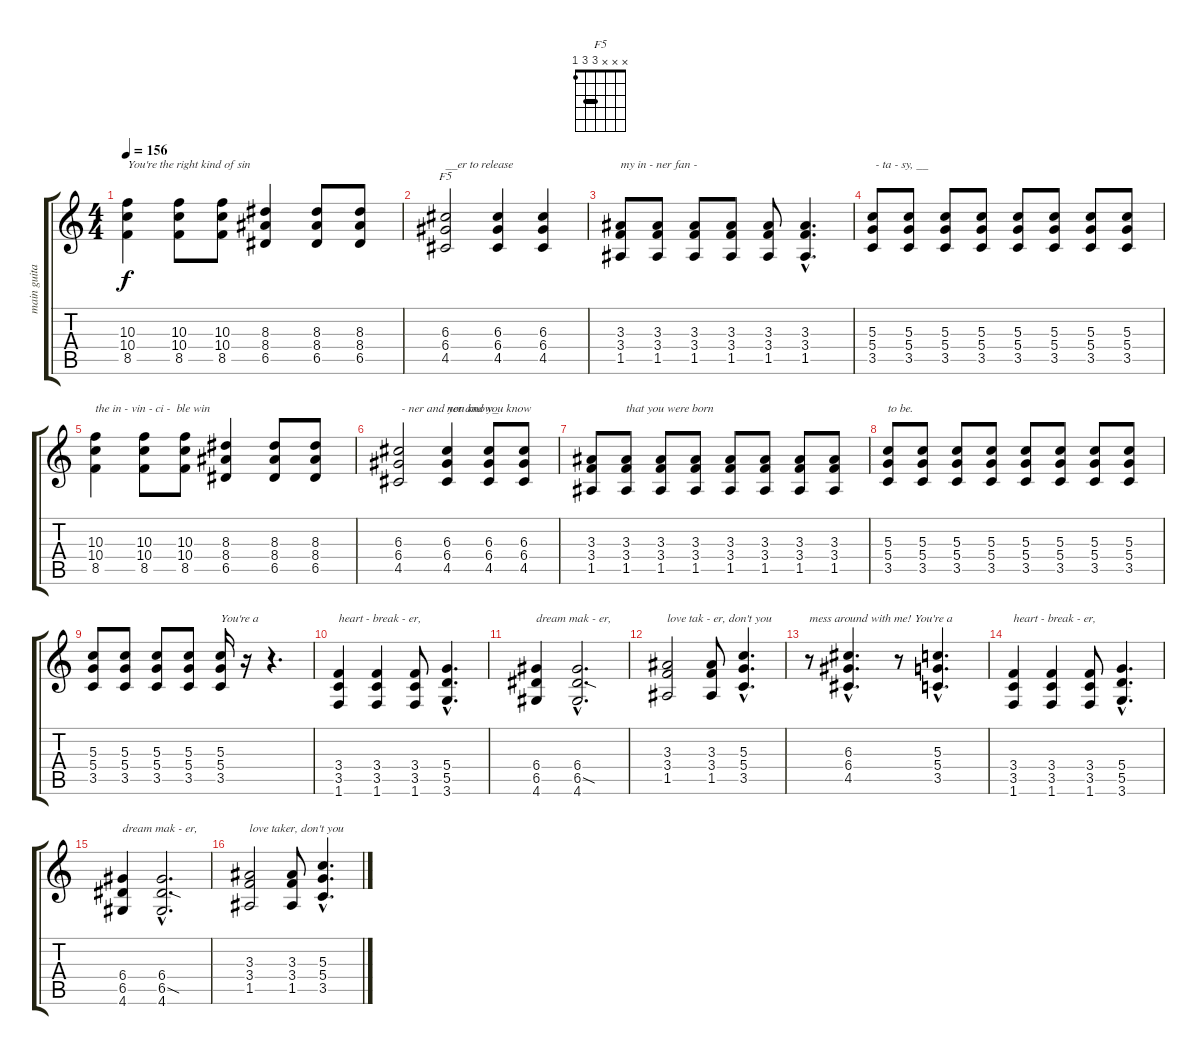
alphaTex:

\track ("main guitar" "main guita") {instrument distortionguitar}
\staff {score tabs}
\tuning (E4 B3 G3 D3 A2 E2) {hide}
\chord ("F5" x x x 3 3 1) {barre 3}
\ts (4 4)
\tempo 156
\clef g2
\ks c
(10.3 10.4 8.5).4{txt "You're the right kind of sin" dy f} (10.3 10.4 8.5).8 (10.3 10.4 8.5).8 (8.3 8.4 6.5).4 (8.3 8.4 6.5).8 (8.3 8.4 6.5).8 |
(6.3 6.4 4.5).2{ch "F5" txt "__er to release"} (6.3 6.4 4.5).4 (6.3 6.4 4.5).4 |
(3.3 3.4 1.5).8{txt "my in - ner fan -"} (3.3 3.4 1.5).8 (3.3 3.4 1.5).8 (3.3 3.4 1.5).8 (3.3 3.4 1.5).8 (3.3{hac} 3.4{hac} 1.5{hac}).4{d} |
(5.3 5.4 3.5).8{txt " - ta - sy, __"} (5.3 5.4 3.5).8 (5.3 5.4 3.5).8 (5.3 5.4 3.5).8 (5.3 5.4 3.5).8 (5.3 5.4 3.5).8 (5.3 5.4 3.5).8 (5.3 5.4 3.5).8 |
(10.3 10.4 8.5).4{txt "the in - vin - ci -  ble win"} (10.3 10.4 8.5).8 (10.3 10.4 8.5).8 (8.3 8.4 6.5).4 (8.3 8.4 6.5).8 (8.3 8.4 6.5).8 |
(6.3 6.4 4.5).2{txt " - ner and you know_"} (6.3 6.4 4.5).4{txt "ner and you know"} (6.3 6.4 4.5).8 (6.3 6.4 4.5).8 |
(3.3 3.4 1.5).8 (3.3 3.4 1.5).8{txt "that you were born"} (3.3 3.4 1.5).8 (3.3 3.4 1.5).8 (3.3 3.4 1.5).8 (3.3 3.4 1.5).8 (3.3 3.4 1.5).8 (3.3 3.4 1.5).8 |
(5.3 5.4 3.5).8{txt "to be."} (5.3 5.4 3.5).8 (5.3 5.4 3.5).8 (5.3 5.4 3.5).8 (5.3 5.4 3.5).8 (5.3 5.4 3.5).8 (5.3 5.4 3.5).8 (5.3 5.4 3.5).8 |
(5.3 5.4 3.5).8 (5.3 5.4 3.5).8 (5.3 5.4 3.5).8 (5.3 5.4 3.5).8 (5.3 5.4 3.5).16{txt "You're a"} r.16 r.4{d} |
(3.4 3.5 1.6).4{txt "heart - break - er,"} (3.4 3.5 1.6).4 (3.4 3.5 1.6).8 (5.4{hac} 5.5{hac} 3.6{hac}).4{d} |
(6.4 6.5 4.6).4{txt "dream mak - er,"} (6.4{hac} 6.5{sod hac} 4.6{hac}).2{d} |
(3.3 3.4 1.5).2{txt "love tak - er, don't you"} (3.3 3.4 1.5).8 (5.3{hac} 5.4{hac} 3.5{hac}).4{d} |
r.8{txt "mess around with me! You're a"} (6.3{hac} 6.4{hac} 4.5{hac}).4{d} r.8 (5.3{hac} 5.4{hac} 3.5{hac}).4{d} |
(3.4 3.5 1.6).4{txt "heart - break - er,"} (3.4 3.5 1.6).4 (3.4 3.5 1.6).8 (5.4{hac} 5.5{hac} 3.6{hac}).4{d} |
(6.4 6.5 4.6).4{txt "dream mak - er,"} (6.4{hac} 6.5{sod hac} 4.6{hac}).2{d} |
(3.3 3.4 1.5).2{txt "love taker, don't you"} (3.3 3.4 1.5).8 (5.3{hac} 5.4{hac} 3.5{hac}).4{d}
